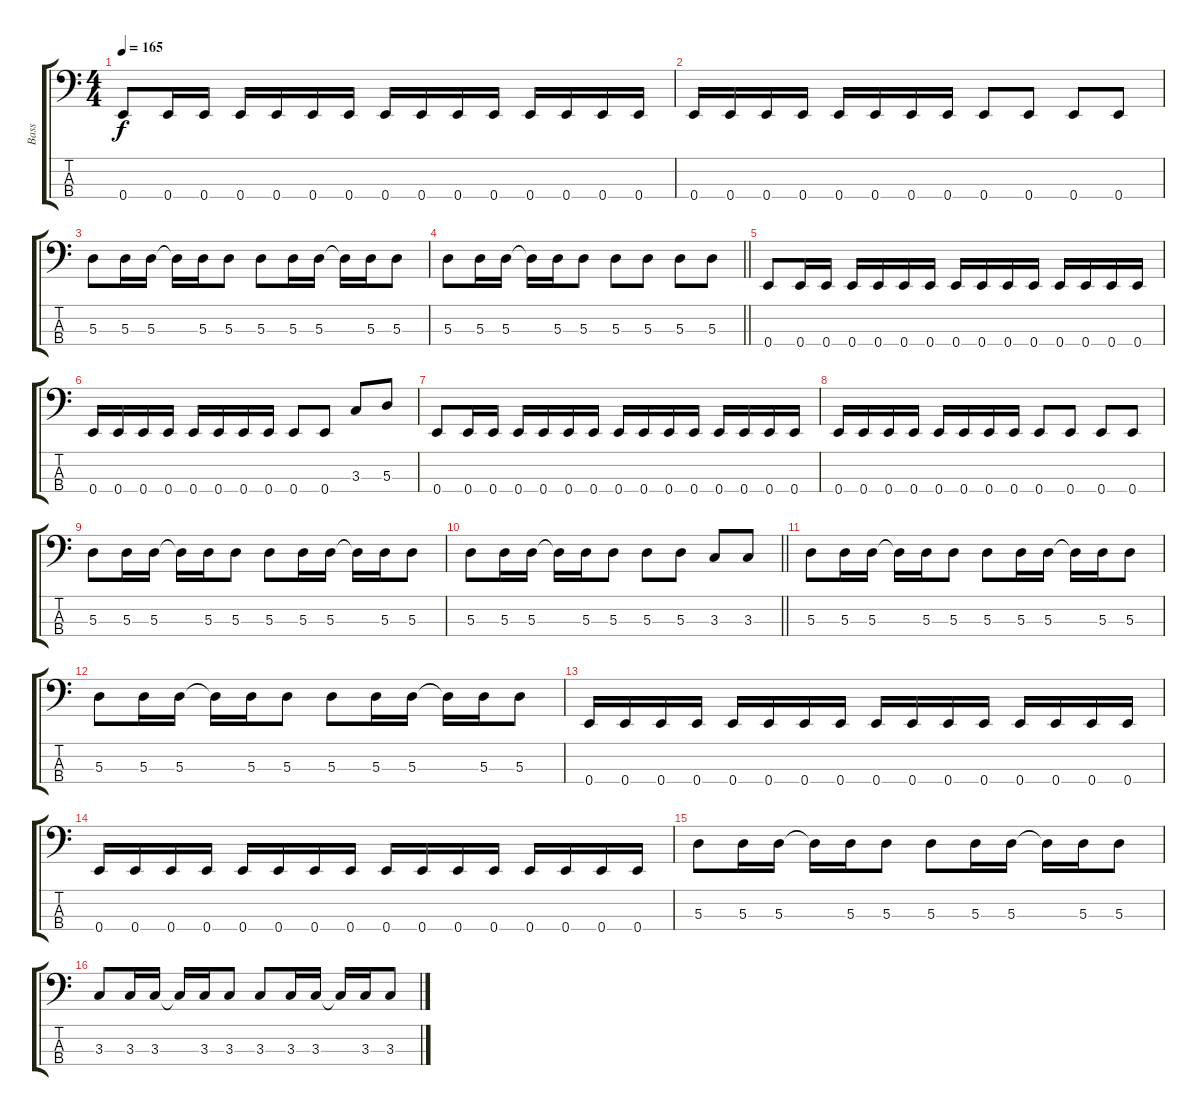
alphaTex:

\track ("Bass" "Bass") {instrument electricbasspick}
\staff {score tabs}
\tuning (G2 D2 A1 E1) {hide}
\ts (4 4)
\tempo 165
\clef f4
\ks c
0.4.8{dy f} 0.4.16 0.4.16 0.4.16 0.4.16 0.4.16 0.4.16 0.4.16 0.4.16 0.4.16 0.4.16 0.4.16 0.4.16 0.4.16 0.4.16 |
0.4.16 0.4.16 0.4.16 0.4.16 0.4.16 0.4.16 0.4.16 0.4.16 0.4.8 0.4.8 0.4.8 0.4.8 |
5.3.8 5.3.16 5.3.16 5.3{t}.16 5.3.16 5.3.8 5.3.8 5.3.16 5.3.16 5.3{t}.16 5.3.16 5.3.8 |
\barLineRight lightlight
5.3.8 5.3.16 5.3.16 5.3{t}.16 5.3.16 5.3.8 5.3.8 5.3.8 5.3.8 5.3.8 |
0.4.8 0.4.16 0.4.16 0.4.16 0.4.16 0.4.16 0.4.16 0.4.16 0.4.16 0.4.16 0.4.16 0.4.16 0.4.16 0.4.16 0.4.16 |
0.4.16 0.4.16 0.4.16 0.4.16 0.4.16 0.4.16 0.4.16 0.4.16 0.4.8 0.4.8 3.3.8 5.3.8 |
0.4.8 0.4.16 0.4.16 0.4.16 0.4.16 0.4.16 0.4.16 0.4.16 0.4.16 0.4.16 0.4.16 0.4.16 0.4.16 0.4.16 0.4.16 |
0.4.16 0.4.16 0.4.16 0.4.16 0.4.16 0.4.16 0.4.16 0.4.16 0.4.8 0.4.8 0.4.8 0.4.8 |
5.3.8 5.3.16 5.3.16 5.3{t}.16 5.3.16 5.3.8 5.3.8 5.3.16 5.3.16 5.3{t}.16 5.3.16 5.3.8 |
\barLineRight lightlight
5.3.8 5.3.16 5.3.16 5.3{t}.16 5.3.16 5.3.8 5.3.8 5.3.8 3.3.8 3.3.8 |
5.3.8 5.3.16 5.3.16 5.3{t}.16 5.3.16 5.3.8 5.3.8 5.3.16 5.3.16 5.3{t}.16 5.3.16 5.3.8 |
5.3.8 5.3.16 5.3.16 5.3{t}.16 5.3.16 5.3.8 5.3.8 5.3.16 5.3.16 5.3{t}.16 5.3.16 5.3.8 |
0.4.16 0.4.16 0.4.16 0.4.16 0.4.16 0.4.16 0.4.16 0.4.16 0.4.16 0.4.16 0.4.16 0.4.16 0.4.16 0.4.16 0.4.16 0.4.16 |
0.4.16 0.4.16 0.4.16 0.4.16 0.4.16 0.4.16 0.4.16 0.4.16 0.4.16 0.4.16 0.4.16 0.4.16 0.4.16 0.4.16 0.4.16 0.4.16 |
5.3.8 5.3.16 5.3.16 5.3{t}.16 5.3.16 5.3.8 5.3.8 5.3.16 5.3.16 5.3{t}.16 5.3.16 5.3.8 |
3.3.8 3.3.16 3.3.16 3.3{t}.16 3.3.16 3.3.8 3.3.8 3.3.16 3.3.16 3.3{t}.16 3.3.16 3.3.8
